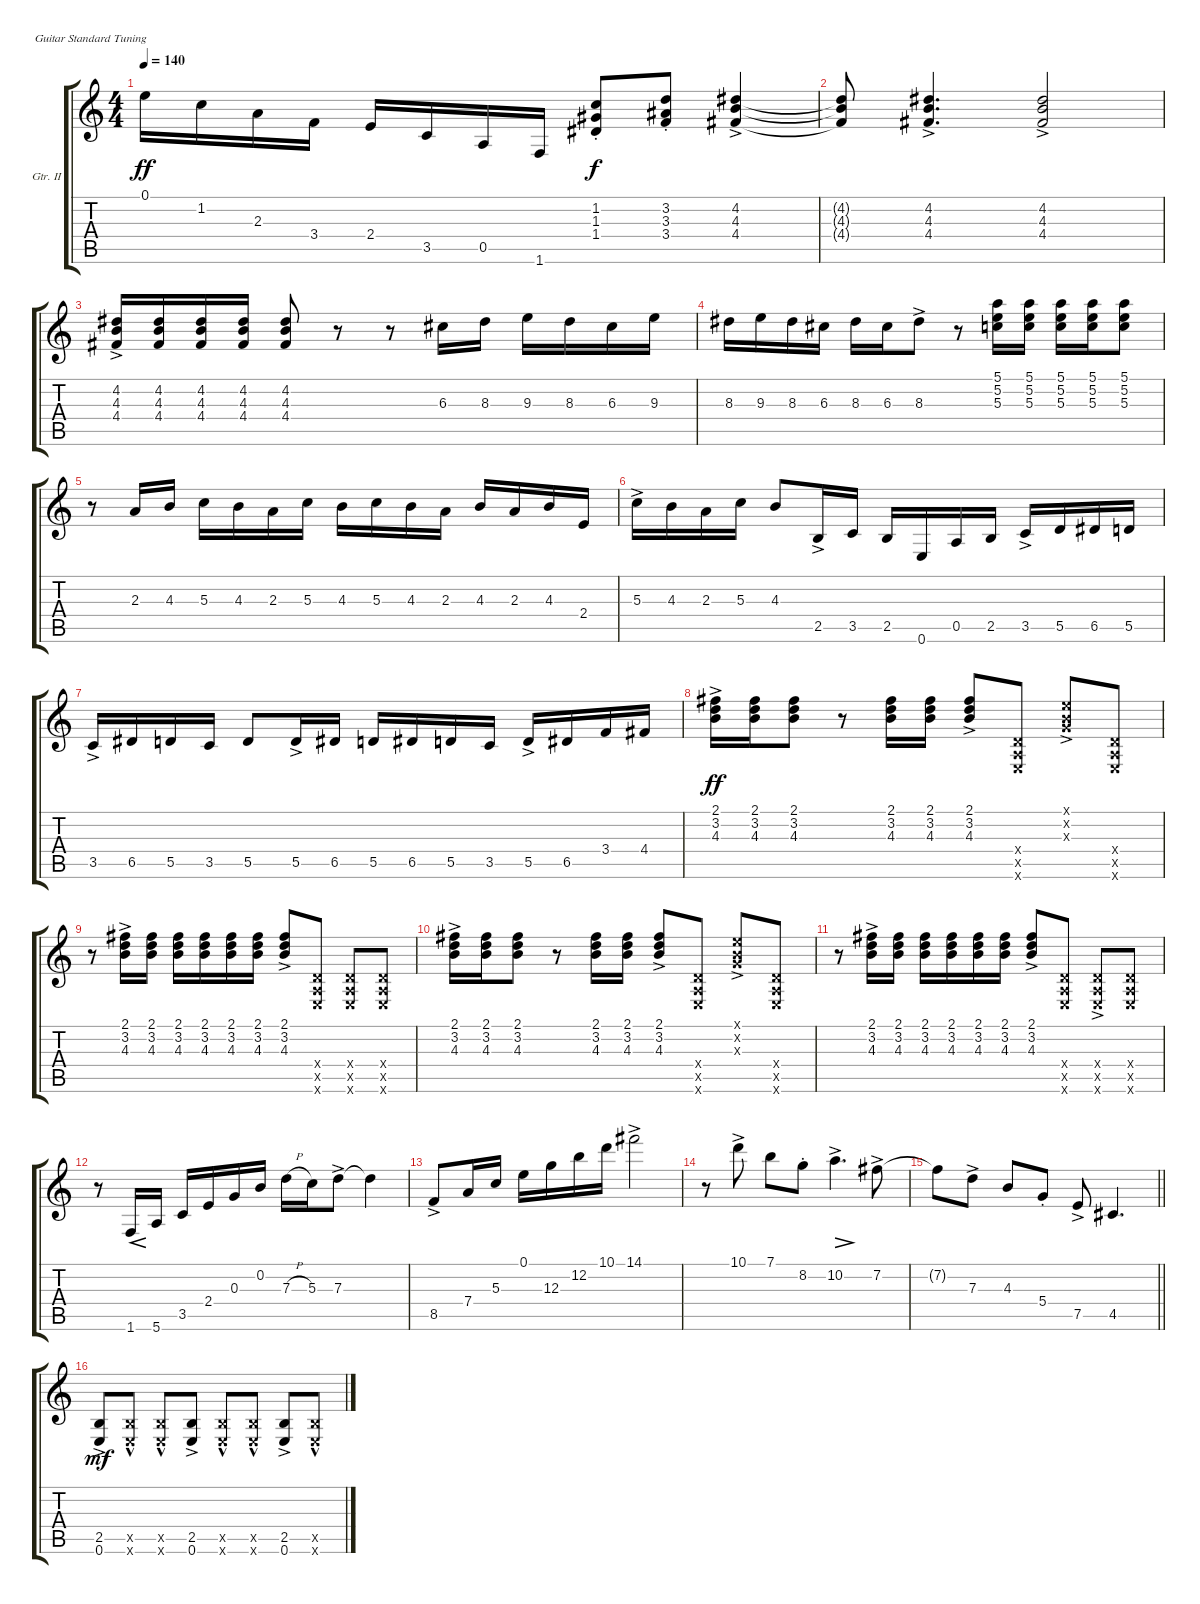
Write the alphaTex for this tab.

\bracketExtendMode groupsimilarinstruments
\firstSystemTrackNameOrientation horizontal
\otherSystemsTrackNameOrientation horizontal
\track ("Gtr. II" "Gtr. II") {instrument acousticguitarnylon}
\staff {score tabs}
\tuning (E4 B3 G3 D3 A2 E2)
\ts (4 4)
\tempo 140
\clef g2
\ks c
0.1.16{dy ff} 1.2.16 2.3.16 3.4.16 2.4.16 3.5.16 0.5.16 1.6.16 (1.2{st} 1.3{st} 1.4{st}).8{dy f} (3.2{st} 3.3{st} 3.4{st}).8 (4.2{ac} 4.3{ac} 4.4{ac}).4 |
(4.2{t} 4.3{t} 4.4{t}).8 (4.2{ac} 4.3{ac} 4.4{ac}).4{d} (4.2{ac} 4.3{ac} 4.4{ac}).2 |
(4.2{ac} 4.3{ac} 4.4{ac}).16 (4.2 4.3 4.4).16 (4.2 4.3 4.4).16 (4.2 4.3 4.4).16 (4.2 4.3 4.4).8 r.8 r.8 6.3.16 8.3.16 9.3.16 8.3.16 6.3.16 9.3.16 |
8.3.16 9.3.16 8.3.16 6.3.16 8.3.16 6.3.16 8.3{ac}.8 r.8 (5.1 5.2 5.3).16 (5.1 5.2 5.3).16 (5.1 5.2 5.3).16 (5.1 5.2 5.3).16 (5.1 5.2 5.3).8 |
r.8 2.3.16 4.3.16 5.3.16 4.3.16 2.3.16 5.3.16 4.3.16 5.3.16 4.3.16 2.3.16 4.3.16 2.3.16 4.3.16 2.4.16 |
5.3{ac}.16 4.3.16 2.3.16 5.3.16 4.3.8 2.5{ac}.16 3.5.16 2.5.16 0.6.16 0.5.16 2.5.16 3.5{ac}.16 5.5.16 6.5.16 5.5.16 |
3.5{ac}.16 6.5.16 5.5.16 3.5.16 5.5.8 5.5{ac}.16 6.5.16 5.5.16 6.5.16 5.5.16 3.5.16 5.5{ac}.16 6.5.16 3.4.16 4.4.16 |
(2.1{ac} 3.2{ac} 4.3{ac}).16{dy ff} (2.1 3.2 4.3).16 (2.1 3.2 4.3).8 r.8 (2.1 3.2 4.3).16 (2.1 3.2 4.3).16 (2.1{ac} 3.2{ac} 4.3{ac}).8 (0.4{x} 0.5{x} 0.6{x}).8 (0.1{ac x} 0.2{ac x} 0.3{ac x}).8 (0.4{x} 0.5{x} 0.6{x}).8 |
r.8 (2.1{ac} 3.2{ac} 4.3{ac}).16 (2.1 3.2 4.3).16 (2.1 3.2 4.3).16 (2.1 3.2 4.3).16 (2.1 3.2 4.3).16 (2.1 3.2 4.3).16 (2.1{ac} 3.2{ac} 4.3{ac}).8 (0.4{x} 0.5{x} 0.6{x}).8 (0.4{x} 0.5{x} 0.6{x}).8 (0.4{x} 0.5{x} 0.6{x}).8 |
(2.1{ac} 3.2{ac} 4.3{ac}).16 (2.1 3.2 4.3).16 (2.1 3.2 4.3).8 r.8 (2.1 3.2 4.3).16 (2.1 3.2 4.3).16 (2.1{ac} 3.2{ac} 4.3{ac}).8 (0.4{x} 0.5{x} 0.6{x}).8 (0.1{ac x} 0.2{ac x} 0.3{ac x}).8 (0.4{x} 0.5{x} 0.6{x}).8 |
r.8 (2.1{ac} 3.2{ac} 4.3{ac}).16 (2.1 3.2 4.3).16 (2.1 3.2 4.3).16 (2.1 3.2 4.3).16 (2.1 3.2 4.3).16 (2.1 3.2 4.3).16 (2.1{ac} 3.2{ac} 4.3{ac}).8 (0.4{x} 0.5{x} 0.6{x}).8 (0.4{ac x} 0.5{ac x} 0.6{ac x}).8 (0.4{x} 0.5{x} 0.6{x}).8 |
r.8 1.6.16{cre} 5.6.16 3.5.16 2.4.16 0.3.16 0.2.16 7.3{h}.16 5.3.16 7.3{ac}.8 7.3{t}.4 |
8.5{ac}.8 7.4.16 5.3.16 0.1.16 12.3.16 12.2.16 10.1.16 14.1{ac}.2 |
r.8 10.1{ac}.8 7.1.8 8.2{st}.8 10.2{ac}.4{d dec} 7.2{ac}.8 |
\barLineRight lightlight
7.2{t}.8 7.3{ac}.8 4.3.8 5.4{st}.8 7.5{ac}.8 4.5.4{d} |
(2.5{ac} 0.6{ac}).8{dy mf} (2.5{hac x} 0.6{hac x}).8 (2.5{hac x} 0.6{hac x}).8 (2.5{ac} 0.6{ac}).8 (2.5{hac x} 0.6{hac x}).8 (2.5{hac x} 0.6{hac x}).8 (2.5{ac} 0.6{ac}).8 (2.5{hac x} 0.6{hac x}).8
